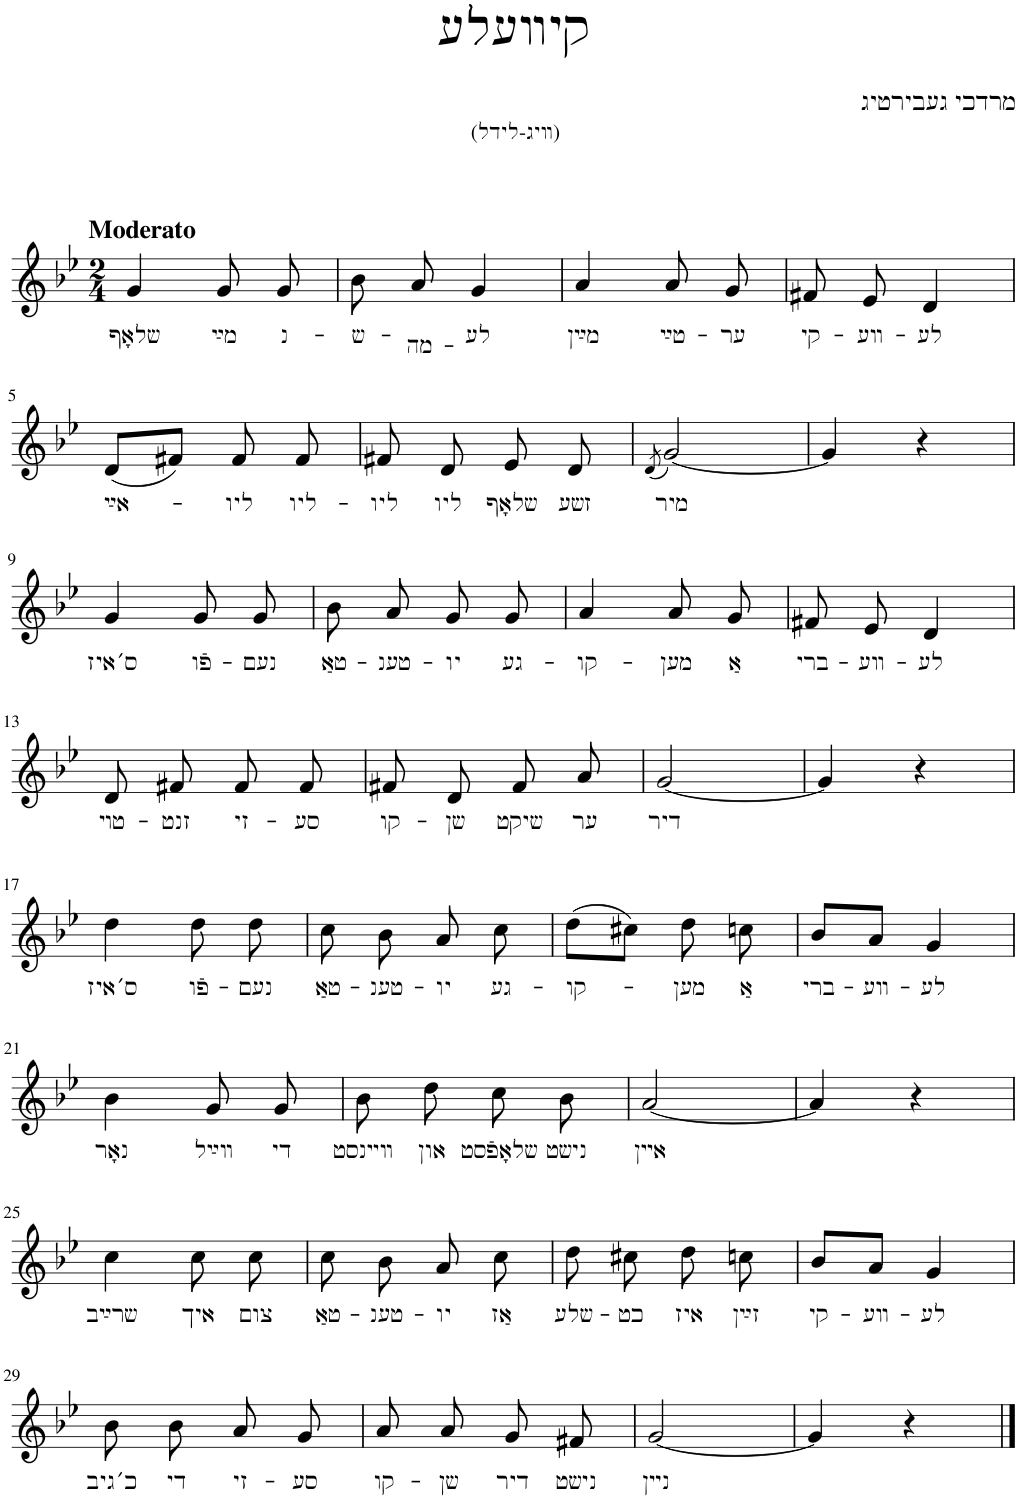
**kern	**text
*part1	*part1
*staff1	*staff1
*I"Midi_1	*
*clefG2	*
*k[b-e-]	*
*B-:	*
*M2/4	*
=1	=1
!LO:TX:a:B:t=Moderato	!
!	!LO:LY:b
4g/	שלאָף
!	!LO:LY:b
8g/	מײַ
!	!LO:LY:b
8g/	נ-
=2	=2
!	!LO:LY:b
8b-\	-ש-
!	!LO:LY:b
8a/	-מה-
!LO:TX:a:t=(װיג-לידל)	!
!	!LO:LY:b
4g/	-לע
=3	=3
!	!LO:LY:b
4a/	מײַן
!	!LO:LY:b
8a/	טײַ-
!	!LO:LY:b
8g/	-ער
=4	=4
!	!LO:LY:b
8f#X/	קי-
!	!LO:LY:b
8e-/	-װע-
!	!LO:LY:b
4d/	-לע
!!LO:LB:g=z
=5	=5
!	!LO:LY:b
(8d/L	אײַ-
8f#X/J)	.
!	!LO:LY:b
8f#/	-ליו
!	!LO:LY:b
8f#/	ליו-
=6	=6
!	!LO:LY:b
8f#X/	-ליו
!	!LO:LY:b
8d/	ליו
!	!LO:LY:b
8e-/	שלאָף
!	!LO:LY:b
8d/	זשע
=7	=7
(8qd/	.
!	!LO:LY:b
[2g/)	מיר
=8	=8
4g/]	.
4r	.
!!LO:LB:g=z
=9	=9
!	!LO:LY:b
4g/	ס׳איז
!	!LO:LY:b
8g/	פֿו-
!	!LO:LY:b
8g/	-נעם
=10	=10
!	!LO:LY:b
8b-\	טאַ-
!	!LO:LY:b
8a/	-טענ-
!	!LO:LY:b
8g/	-יו
!	!LO:LY:b
8g/	גע-
=11	=11
!	!LO:LY:b
4a/	-קו-
!	!LO:LY:b
8a/	-מען
!	!LO:LY:b
8g/	אַ
=12	=12
!	!LO:LY:b
8f#X/	ברי-
!	!LO:LY:b
8e-/	-װע-
!	!LO:LY:b
4d/	-לע
!!LO:LB:g=z
=13	=13
!	!LO:LY:b
8d/	טױ-
!	!LO:LY:b
8f#X/	-זנט
!	!LO:LY:b
8f#/	זי-
!	!LO:LY:b
8f#/	-סע
=14	=14
!	!LO:LY:b
8f#X/	קו-
!	!LO:LY:b
8d/	-שן
!	!LO:LY:b
8f#/	שיקט
!	!LO:LY:b
8a/	ער
=15	=15
!	!LO:LY:b
[2g/	דיר
=16	=16
4g/]	.
4r	.
!!LO:LB:g=z
=17	=17
!	!LO:LY:b
4dd\	ס׳איז
!	!LO:LY:b
8dd\	פֿו-
!	!LO:LY:b
8dd\	-נעם
=18	=18
!	!LO:LY:b
8cc\	טאַ-
!	!LO:LY:b
8b-\	-טענ-
!	!LO:LY:b
8a/	-יו
!	!LO:LY:b
8cc\	גע-
=19	=19
!	!LO:LY:b
(8dd\L	-קו-
8cc#X\J)	.
!	!LO:LY:b
8dd\	מען
!	!LO:LY:b
8ccn\	אַ
=20	=20
!	!LO:LY:b
8b-/L	ברי-
!	!LO:LY:b
8a/J	-װע-
!	!LO:LY:b
4g/	-לע
!!LO:LB:g=z
=21	=21
!	!LO:LY:b
4b-\	נאָר
!	!LO:LY:b
8g/	װײַל
!	!LO:LY:b
8g/	די
=22	=22
!	!LO:LY:b
8b-\	װײנסט
!	!LO:LY:b
8dd\	און
!	!LO:LY:b
8cc\	שלאָפֿסט
!	!LO:LY:b
8b-\	נישט
=23	=23
!	!LO:LY:b
[2a/	אײן
=24	=24
4a/]	.
4r	.
!!LO:LB:g=z
=25	=25
!	!LO:LY:b
4cc\	שרײַב
!	!LO:LY:b
8cc\	איך
!	!LO:LY:b
8cc\	צום
=26	=26
!	!LO:LY:b
8cc\	טאַ-
!	!LO:LY:b
8b-\	-טענ-
!	!LO:LY:b
8a/	-יו
!	!LO:LY:b
8cc\	אַז
=27	=27
!	!LO:LY:b
8dd\	שלע-
!	!LO:LY:b
8cc#X\	-כט
!	!LO:LY:b
8dd\	איז
!	!LO:LY:b
8ccn\	זײַן
=28	=28
!	!LO:LY:b
8b-/L	קי-
!	!LO:LY:b
8a/J	-װע-
!	!LO:LY:b
4g/	-לע
!!LO:LB:g=z
=29	=29
!	!LO:LY:b
8b-\	כ׳גיב
!	!LO:LY:b
8b-\	די
!	!LO:LY:b
8a/	זי-
!	!LO:LY:b
8g/	-סע
=30	=30
!	!LO:LY:b
8a/	קו-
!	!LO:LY:b
8a/	-שן
!	!LO:LY:b
8g/	דיר
!	!LO:LY:b
8f#X/	נישט
=31	=31
!	!LO:LY:b
[2g/	נײן
=32	=32
4g/]	.
4r	.
==	==
*-	*-
